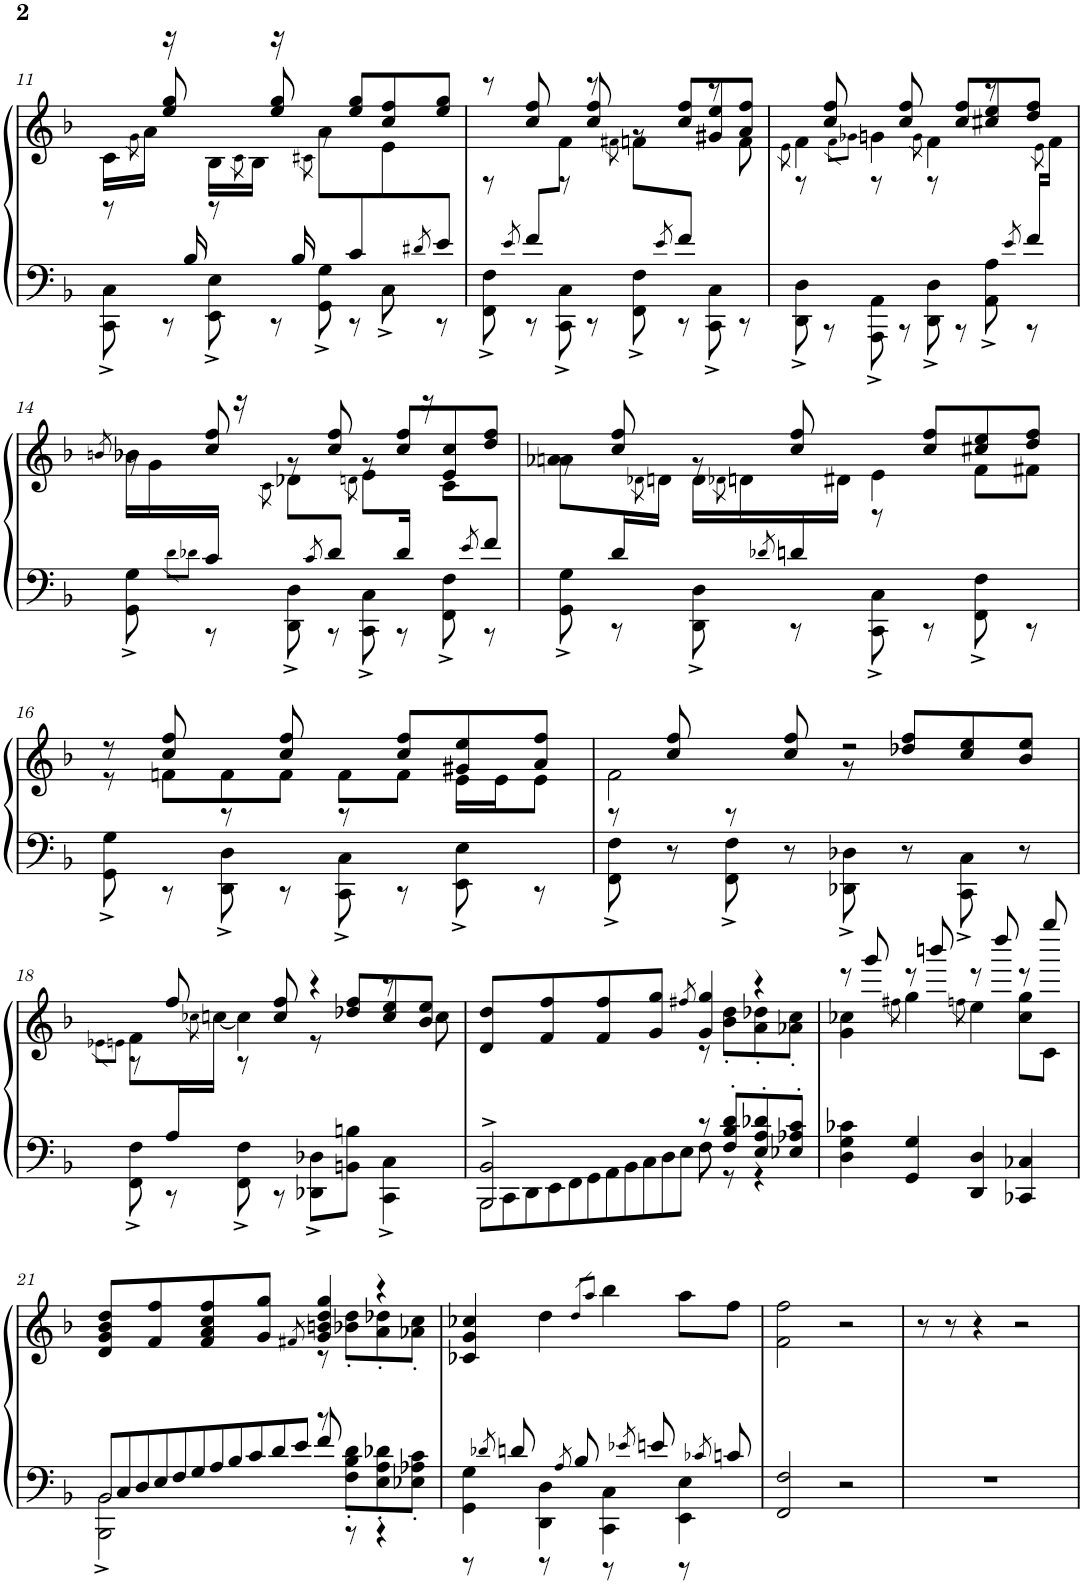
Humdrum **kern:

**kern	**kern
*part1	*part1
*staff2	*staff1
*I"Piano	*
*I'Pno.	*
!!LO:PB:g=z
*clefF4	*clefG2
*k[b-]	*k[b-]
*M4/4	*M4/4
=11	=11
*^	*^
8.ryy	8CC\^< 8C\^<	16c\LL	8r
.	.	8qg\	.
.	.	16a\JJ	.
.	8rCC	16r	8ee/ 8gg/
16B-/	.	16ryy	.
8.ryy	8EE\^< 8E\^<	16B-\LL	8r
.	.	8qc\	.
.	.	16B-\JJ	.
.	8rCC	16r	8ee/ 8gg/
16B-/	.	16ryy	.
.	.	8qc#X\	.
8ryy	8GG\^< 8G\^<	8a\L	8r
8c/	8rCC	8ryy	8ee/ 8gg/L
8ryy	8C^<\	8e\	8cc/ 8ff/
8qd#X/	.	.	.
8e/J	8rCC	8ryy	8ee/ 8gg/J
=12	=12	=12	=12
8ryy	8FF\^< 8F\^<	8r	8r
8qe/	.	.	.
8f/L	8rCC	8ryy	8cc/ 8ff/
4.ryy	8CC\^< 8C\^<	8f\J	8r
.	8rCC	8r	8cc/ 8ff/
.	.	8qf#X\	.
.	8FF\^< 8F\^<	8fn\L	8r
8qe/	.	.	.
8f/J	8rCC	8ryy	8cc/ 8ff/L
4ryy	8CC\^< 8C\^<	8r	8g#X/ 8ee/
.	8rCC	8f\	8a/ 8ff/J
=13	=13	=13	=13
.	.	8qe\	.
2..ryy	8DD\^< 8D\^<	4f\	8r
.	8rBBB	.	8cc/ 8ff/
.	.	8qf\L	.
.	.	8qg-X\J	.
.	8AAA\^< 8AA\^<	4gn\	8r
.	8rBBB	.	8cc/ 8ff/
.	.	8qg\	.
.	8DD\^< 8D\^<	4f\	8r
.	8rBBB	.	8cc/ 8ff/L
.	8AA\^< 8A\^<	8r	8cc#X/ 8ee/
8qe/	.	.	.
16f/LL	8rBBB	16ryy	8dd/ 8ff/J
.	.	8qe\	.
16ryy	.	16f\JJ	.
!!LO:LB:g=z	!!
=14	=14	=14	=14
.	.	8qbn/	.
8ryy	8GG\^< 8G\^<	16b-X\LL	8r
.	.	16g\	.
8qd\L	.	.	.
8qd-X\J	.	.	.
16c/JJ	8rBBB	16ryy	8cc/ 8ff/
8.ryy	.	16r	.
.	.	8qc\	.
.	8DD\^< 8D\^<	8d-X\L	8r
8qc/	.	.	.
8d-/J	8rBBB	8ryy	8cc/ 8ff/
.	.	8qdn\	.
8ryy	8CC\^< 8C\^<	8e\L	8r
16d-/Jk	8rBBB	16ryy	8cc/ 8ff/L
8.ryy	.	16r	.
.	8FF\^< 8F\^<	8c\L	8e/ 8cc/
8qe/	.	.	.
8f/J	8rBBB	8ryy	8dd/ 8ff/J
=15	=15	=15	=15
8ryy	8GG\^< 8G\^<	8a-X\ 8an\L	8r
16d/L	8rCC	16ryy	8cc/ 8ff/
.	.	8qd-X\	.
8.ryy	.	16dn\JJ	.
.	8DD\^< 8D\^<	16d\LL	8r
.	.	8qd-X\	.
.	.	16dn\	.
8qd-X/	.	.	.
16dn/	8rCC	16ryy	8cc/ 8ff/
2ryy	.	16d#X\JJ	.
.	8CC\^< 8C\^<	4e\	8r
.	8rCC	.	8cc/ 8ff/L
.	8FF\^< 8F\^<	8f\L	8cc#X/ 8ee/
.	8rCC	8f#X\J	8dd/ 8ff/J
16ryy	.	.	.
*v	*v	*	*
!!LO:LB:g=z	!!
=16	=16	=16
8GG\^< 8G\^<	8r	8r
8rCC	8fn\L	8cc/ 8ff/
8DD\^< 8D\^<	8f\	8r
8rCC	8f\J	8cc/ 8ff/
8CC\^< 8C\^<	8f\L	8r
8rCC	8f\J	8cc/ 8ff/L
8EE\^< 8E\^<	16e\LL	8g#X/ 8ee/
.	16e\J	.
8rCC	8e\J	8a/ 8ff/J
=17	=17	=17
8FF\^< 8F\^<	2f\	8r
8r	.	8cc/ 8ff/
8FF\^< 8F\^<	.	8r
8r	.	8cc/ 8ff/
8DD-X\^< 8D-X\^<	2r	8r
8r	.	8dd-X/ 8ff/L
8CC\^< 8C\^<	.	8cc/ 8ee/
8r	.	8b-/ 8ee/J
!!LO:LB:g=z	!!
=18	=18	=18
.	8qe-X\L	.
.	8qen\J	.
*^	*	*
8ryy	8FF\^< 8F\^<	8f\L	8r
16A/L	8rCC	16ryy	8ff/
.	.	8qcc-X\	.
2ryy	.	[16ccn\JJ	.
.	8FF\^< 8F\^<	4cc\]	8r
.	8rCC	.	8cc/ 8ff/
.	8DD-X\^< 8D-X\^<L	4r	8r
.	8BBn\ 8Bn\J	.	8dd-X/ 8ff/L
4ryy	.	.	.
.	4CC\^< 4C\^<	8r	8cc/ 8ee/
.	.	8cc\	8b-/ 8ee/J
16ryy	.	.	.
=19	=19	=19	=19
*	*Xbrackettup	*	*
2BBB-/^ 2BB-/^	22BBB-\L	8d/ 8dd/L	2ryy
.	22CC\	.	.
.	22DD\	.	.
.	.	8f/ 8ff/	.
.	22EE\	.	.
.	22FF\	.	.
.	22GG\	.	.
.	.	8f/ 8ff/	.
.	22AA\	.	.
.	22BB-\	.	.
.	22C\	.	.
.	.	8g/ 8gg/J	.
.	22D\	.	.
.	22E\J	.	.
.	.	8qff#X/	.
8r	8F\	4g/ 4gg/	8r
8F/' 8B-/' 8d/'L	8r	.	8b-\' 8dd\'L
8E/' 8A/' 8d-X/'	4r	4r	8a\' 8dd-X\'
8E-X/' 8A-X/' 8c/'J	.	.	8a-X\' 8cc\'J
*v	*v	*	*
=20	=20	=20
4D\ 4G\ 4c-X\	8r	4g\ 4cc-X\
.	8ggg/	.
.	.	8qff#X\
4GG/ 4G/	8r	4gg\
.	8bbbn/	.
.	.	8qffn\
4DD/ 4D/	8r	4ee\
.	8dddd/	.
4CC-X/ 4C-X/	8r	8cc-\ 8gg\L
.	8gggg/	8c\J
!!LO:LB:g=z	!!
=21	=21	=21
*^	*	*
2BBB-\^< 2BB-\^<	22BB-/L	8d/ 8g/ 8b-/ 8dd/L	2ryy
.	22C/	.	.
.	22D/	.	.
.	.	8f/ 8ff/	.
.	22E/	.	.
.	22F/	.	.
.	22G/	.	.
.	.	8f/ 8a/ 8cc/ 8ff/	.
.	22A/	.	.
.	22B-/	.	.
.	22c/	.	.
.	.	8g/ 8gg/J	.
.	22d/	.	.
.	22e/J	.	.
.	.	8qf#X/	.
8r	8f/	4g/ 4bn/ 4dd/ 4gg/	8r
8F\'< 8B-\'< 8d\'<L	8r	.	8b-X\' 8dd\'L
8E\'< 8A\'< 8d-X\'<	4r	4r	8a\' 8dd-X\'
8E-X\'< 8A-X\'< 8c\'<J	.	.	8a-X\' 8cc\'J
*	*	*v	*v
=22	=22	=22
4GG\ 4G\	8r	4c-X/ 4g/ 4cc-X/
.	8qd-X/	.
.	8dn/	.
4DD\ 4D\	8r	4dd\
.	8qA/	.
.	8B-/	.
.	.	8qdd/L
.	.	8qaa/J
4CC\ 4C\	8r	4bb-\
.	8qe-X/	.
.	8en/	.
4EE\ 4E\	8r	8aa\L
.	8qc-X/	.
.	8cn/	8ff\J
*v	*v	*
=23	=23
2FF/ 2F/	2f\ 2ff\
2r	2r
=24	=24
1r	8r
.	8r
.	4r
.	2r
=	=
*-	*-
